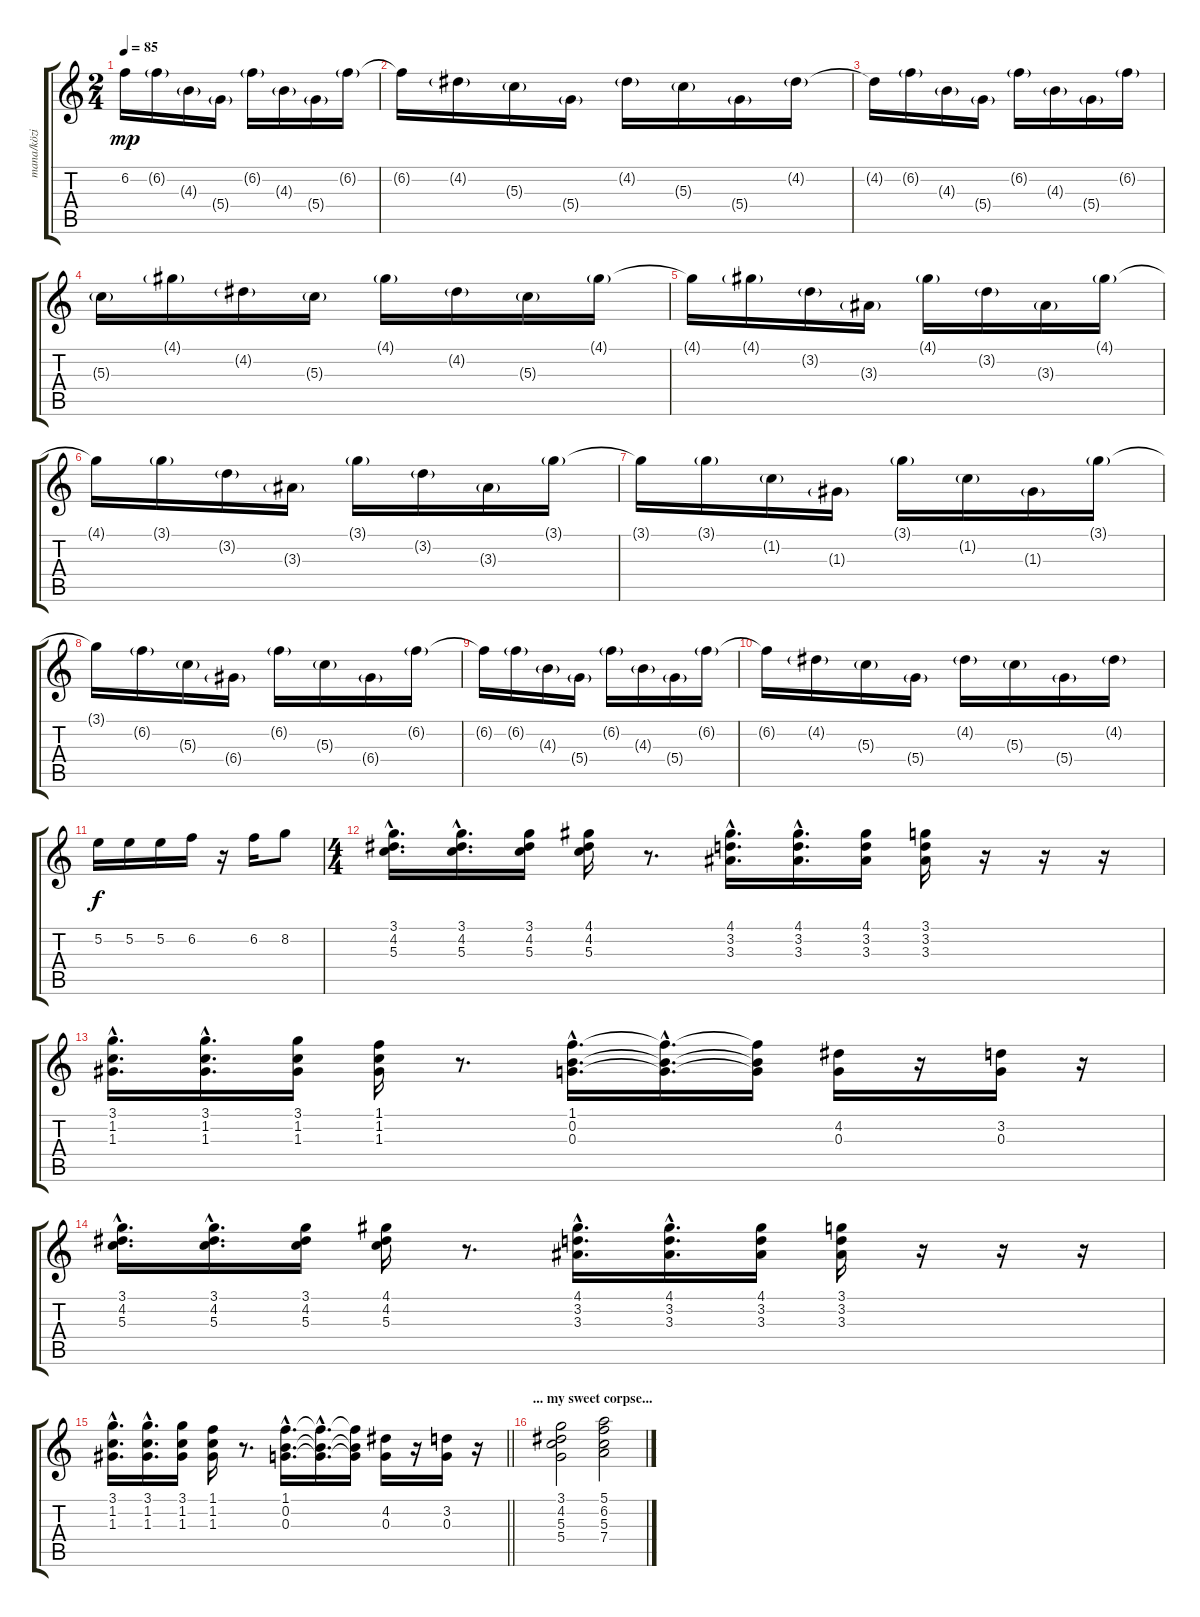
\track ("mana/közi" "mana/közi") {instrument electricguitarclean}
\staff {score tabs}
\tuning (E4 B3 G3 D3 A2 E2) {hide}
\ts (2 4)
\tempo 85
\clef g2
\ks c
6.2{t}.16{dy mp} 6.2{g}.16 4.3{g}.16 5.4{g}.16 6.2{g}.16 4.3{g}.16 5.4{g}.16 6.2{g}.16 |
6.2{t}.16 4.2{g}.16 5.3{g}.16 5.4{g}.16 4.2{g}.16 5.3{g}.16 5.4{g}.16 4.2{g}.16 |
4.2{t}.16 6.2{g}.16 4.3{g}.16 5.4{g}.16 6.2{g}.16 4.3{g}.16 5.4{g}.16 6.2{g}.16 |
5.3{g}.16{balance 0 instrument electricguitarclean} 4.1{g}.16 4.2{g}.16 5.3{g}.16 4.1{g}.16 4.2{g}.16 5.3{g}.16 4.1{g}.16 |
4.1{t}.16 4.1{g}.16 3.2{g}.16 3.3{g}.16 4.1{g}.16 3.2{g}.16 3.3{g}.16 4.1{g}.16 |
4.1{t}.16 3.1{g}.16 3.2{g}.16 3.3{g}.16 3.1{g}.16 3.2{g}.16 3.3{g}.16 3.1{g}.16 |
3.1{t}.16 3.1{g}.16 1.2{g}.16 1.3{g}.16 3.1{g}.16 1.2{g}.16 1.3{g}.16 3.1{g}.16 |
3.1{t}.16 6.2{g}.16 5.3{g}.16 6.4{g}.16 6.2{g}.16 5.3{g}.16 6.4{g}.16 6.2{g}.16 |
6.2{t}.16 6.2{g}.16 4.3{g}.16 5.4{g}.16 6.2{g}.16 4.3{g}.16 5.4{g}.16 6.2{g}.16 |
6.2{t}.16 4.2{g}.16 5.3{g}.16 5.4{g}.16 4.2{g}.16 5.3{g}.16 5.4{g}.16 4.2{g}.16 |
5.2.16{dy f instrument distortionguitar} 5.2.16 5.2.16 6.2.16 r.16 6.2.16 8.2.8 |
\ts (4 4)
(3.1{hac} 4.2{hac} 5.3{hac}).16{d instrument distortionguitar} (3.1{hac} 4.2{hac} 5.3{hac}).16{d} (3.1 4.2 5.3).16 (4.1 4.2 5.3).16 r.8{d} (4.1{hac} 3.2{hac} 3.3{hac}).16{d} (4.1{hac} 3.2{hac} 3.3{hac}).16{d} (4.1 3.2 3.3).16 (3.1 3.2 3.3).16 r.16 r.16 r.16 |
(3.1{hac} 1.2{hac} 1.3{hac}).16{d} (3.1{hac} 1.2{hac} 1.3{hac}).16{d} (3.1 1.2 1.3).16 (1.1 1.2 1.3).16 r.8{d} (1.1{hac} 0.2{hac} 0.3{hac}).16{d} (1.1{hac t} 0.2{hac t} 0.3{hac t}).16{d} (1.1{t} 0.2{t} 0.3{t}).16 (4.2 0.3).16 r.16 (3.2 0.3).16 r.16 |
(3.1{hac} 4.2{hac} 5.3{hac}).16{d} (3.1{hac} 4.2{hac} 5.3{hac}).16{d} (3.1 4.2 5.3).16 (4.1 4.2 5.3).16 r.8{d} (4.1{hac} 3.2{hac} 3.3{hac}).16{d} (4.1{hac} 3.2{hac} 3.3{hac}).16{d} (4.1 3.2 3.3).16 (3.1 3.2 3.3).16 r.16 r.16 r.16 |
\barLineRight lightlight
(3.1{hac} 1.2{hac} 1.3{hac}).16{d} (3.1{hac} 1.2{hac} 1.3{hac}).16{d} (3.1 1.2 1.3).16 (1.1 1.2 1.3).16 r.8{d} (1.1{hac} 0.2{hac} 0.3{hac}).16{d} (1.1{hac t} 0.2{hac t} 0.3{hac t}).16{d} (1.1{t} 0.2{t} 0.3{t}).16 (4.2 0.3).16 r.16 (3.2 0.3).16 r.16 |
\section ("" "... my sweet corpse...")
(3.1 4.2 5.3 5.4).2{instrument electricguitarclean} (5.1 6.2 5.3 7.4).2
